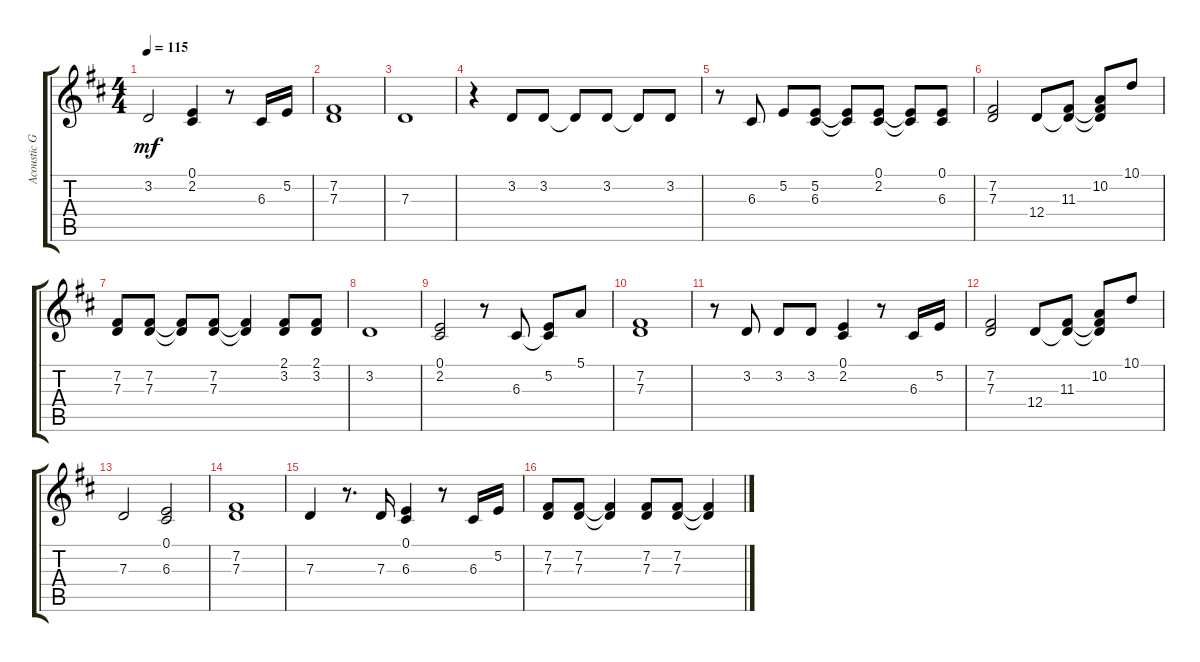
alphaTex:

\track ("Acoustic Grand Piano (Staff 1)" "Acoustic G") {instrument acousticgrandpiano}
\staff {score tabs}
\tuning (E4 B3 G3 D3 A2 E2) {hide}
\ts (4 4)
\tempo 115
\clef g2
\ks bminor
3.2.2{dy mf} (0.1 2.2).4 r.8 6.3.16 5.2.16 |
(7.2 7.3).1 |
7.3.1 |
r.4 3.2.8 3.2.8 3.2{t}.8 3.2.8 3.2{t}.8 3.2.8 |
r.8 6.3.8 5.2.8 (5.2 6.3).8 (5.2{t} 6.3{t}).8 (0.1 2.2).8 (0.1{t} 2.2{t}).8 (0.1 6.3).8 |
(7.2 7.3).2 12.4.8 (11.3 12.4{t}).8 (10.2 11.3{t} 12.4{t}).8 10.1.8 |
(7.2 7.3).8 (7.2 7.3).8 (7.2{t} 7.3{t}).8 (7.2 7.3).8 (7.2{t} 7.3{t}).4 (2.1 3.2).8 (2.1 3.2).8 |
3.2.1 |
(0.1 2.2).2 r.8 6.3.8 (5.2 6.3{t}).8 5.1.8 |
(7.2 7.3).1 |
r.8 3.2.8 3.2.8 3.2.8 (0.1 2.2).4 r.8 6.3.16 5.2.16 |
(7.2 7.3).2 12.4.8 (11.3 12.4{t}).8 (10.2 11.3{t} 12.4{t}).8 10.1.8 |
7.3.2 (0.1 6.3).2 |
(7.2 7.3).1 |
7.3.4 r.8{d} 7.3.16 (0.1 6.3).4 r.8 6.3.16 5.2.16 |
(7.2 7.3).8 (7.2 7.3).8 (7.2{t} 7.3{t}).4 (7.2 7.3).8 (7.2 7.3).8 (7.2{t} 7.3{t}).4
